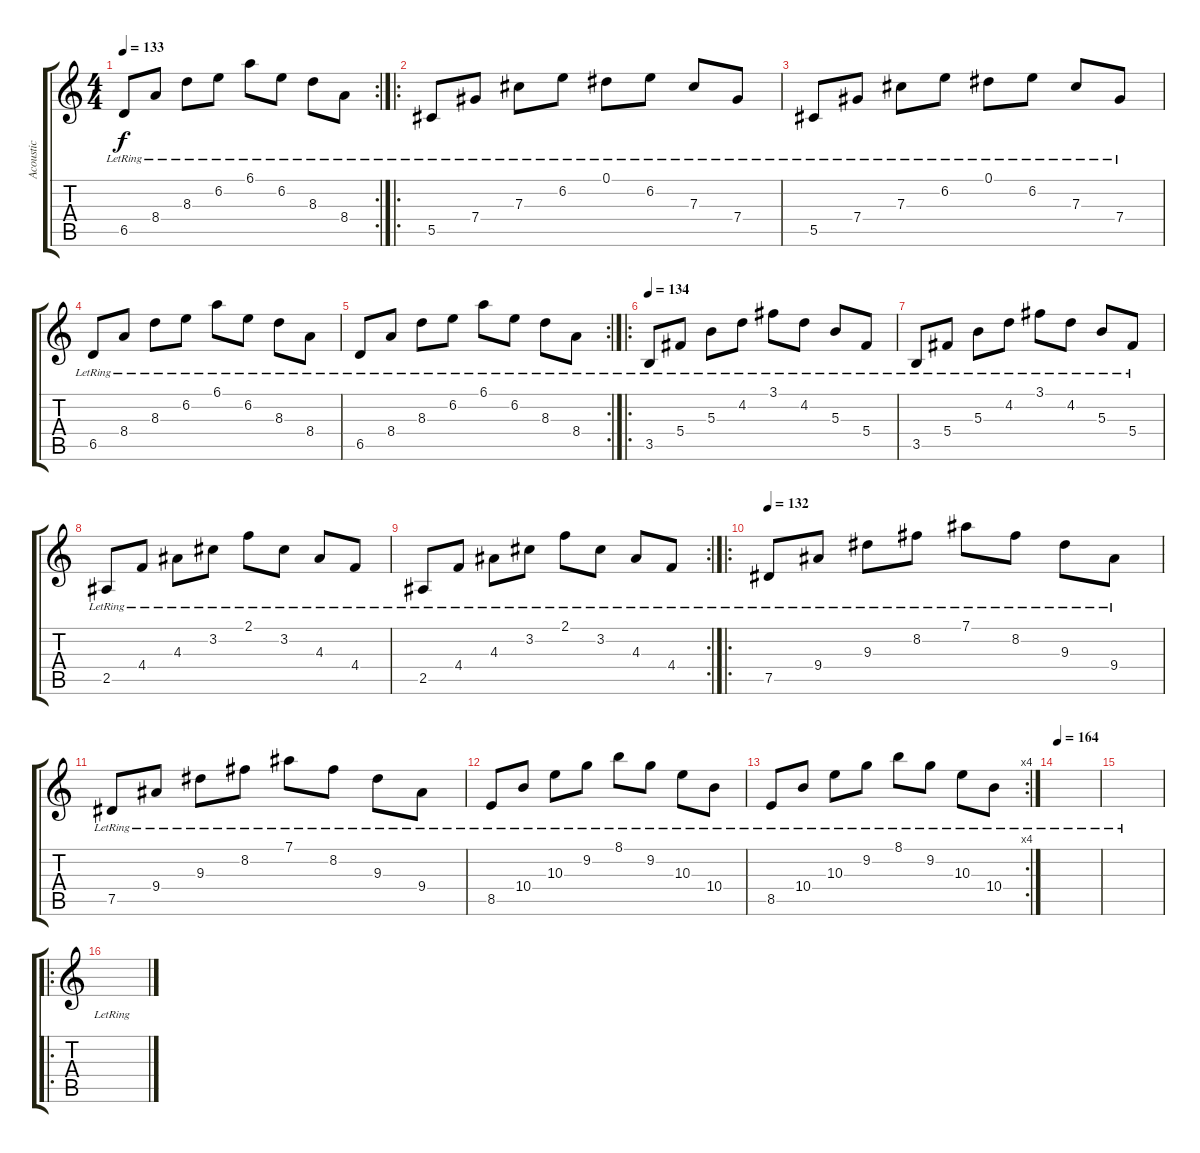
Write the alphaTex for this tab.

\track ("Acoustic" "Acoustic") {instrument acousticguitarnylon}
\staff {score tabs}
\tuning (Eb4 Bb3 Gb3 Db3 Ab2 Eb2) {hide}
\rc 2
\ts (4 4)
\tempo 133
\clef g2
\ks c
6.5{lr}.8{dy f} 8.4{lr}.8 8.3{lr}.8 6.2{lr}.8 6.1{lr}.8 6.2{lr}.8 8.3{lr}.8 8.4{lr}.8 |
\ro
5.5{lr}.8 7.4{lr}.8 7.3{lr}.8 6.2{lr}.8 0.1{lr}.8 6.2{lr}.8 7.3{lr}.8 7.4{lr}.8 |
5.5{lr}.8 7.4{lr}.8 7.3{lr}.8 6.2{lr}.8 0.1{lr}.8 6.2{lr}.8 7.3{lr}.8 7.4{lr}.8 |
6.5{lr}.8 8.4{lr}.8 8.3{lr}.8 6.2{lr}.8 6.1{lr}.8 6.2{lr}.8 8.3{lr}.8 8.4{lr}.8 |
\rc 2
6.5{lr}.8 8.4{lr}.8 8.3{lr}.8 6.2{lr}.8 6.1{lr}.8 6.2{lr}.8 8.3{lr}.8 8.4{lr}.8 |
\ro
\tempo 134
3.5{lr}.8 5.4{lr}.8 5.3{lr}.8 4.2{lr}.8 3.1{lr}.8 4.2{lr}.8 5.3{lr}.8 5.4{lr}.8 |
3.5{lr}.8 5.4{lr}.8 5.3{lr}.8 4.2{lr}.8 3.1{lr}.8 4.2{lr}.8 5.3{lr}.8 5.4{lr}.8 |
2.5{lr}.8 4.4{lr}.8 4.3{lr}.8 3.2{lr}.8 2.1{lr}.8 3.2{lr}.8 4.3{lr}.8 4.4{lr}.8 |
\rc 2
2.5{lr}.8 4.4{lr}.8 4.3{lr}.8 3.2{lr}.8 2.1{lr}.8 3.2{lr}.8 4.3{lr}.8 4.4{lr}.8 |
\ro
\tempo 132
7.5{lr}.8 9.4{lr}.8 9.3{lr}.8 8.2{lr}.8 7.1{lr}.8 8.2{lr}.8 9.3{lr}.8 9.4{lr}.8 |
7.5{lr}.8 9.4{lr}.8 9.3{lr}.8 8.2{lr}.8 7.1{lr}.8 8.2{lr}.8 9.3{lr}.8 9.4{lr}.8 |
8.5{lr}.8 10.4{lr}.8 10.3{lr}.8 9.2{lr}.8 8.1{lr}.8 9.2{lr}.8 10.3{lr}.8 10.4{lr}.8 |
\rc 4
8.5{lr}.8 10.4{lr}.8 10.3{lr}.8 9.2{lr}.8 8.1{lr}.8 9.2{lr}.8 10.3{lr}.8 10.4{lr}.8 |
\tempo 150
\tempo 164
|
|
\ro
